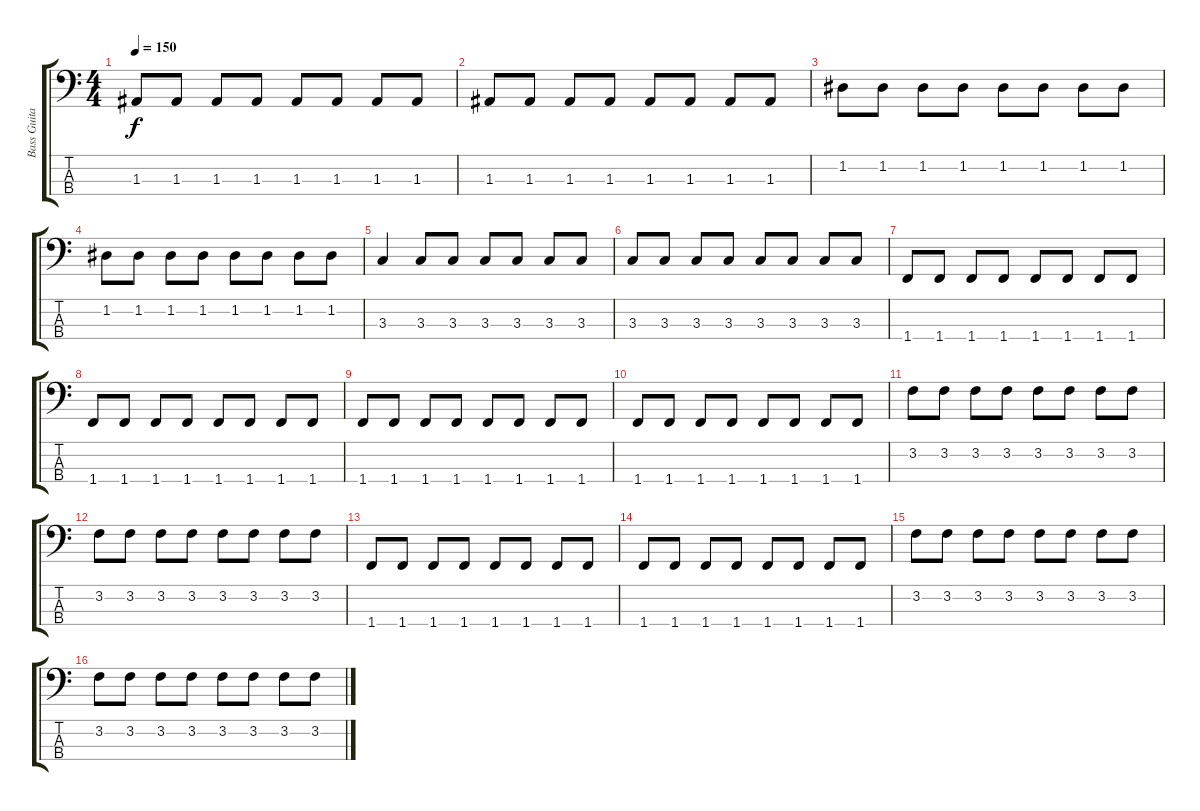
\track ("Bass Guitar" "Bass Guita") {instrument electricbassfinger}
\staff {score tabs}
\tuning (G2 D2 A1 E1) {hide}
\ts (4 4)
\tempo 150
\clef f4
\ks c
1.3.8{dy f} 1.3.8 1.3.8 1.3.8 1.3.8 1.3.8 1.3.8 1.3.8 |
1.3.8 1.3.8 1.3.8 1.3.8 1.3.8 1.3.8 1.3.8 1.3.8 |
1.2.8 1.2.8 1.2.8 1.2.8 1.2.8 1.2.8 1.2.8 1.2.8 |
1.2.8 1.2.8 1.2.8 1.2.8 1.2.8 1.2.8 1.2.8 1.2.8 |
3.3.4 3.3.8 3.3.8 3.3.8 3.3.8 3.3.8 3.3.8 |
3.3.8 3.3.8 3.3.8 3.3.8 3.3.8 3.3.8 3.3.8 3.3.8 |
1.4.8 1.4.8 1.4.8 1.4.8 1.4.8 1.4.8 1.4.8 1.4.8 |
1.4.8 1.4.8 1.4.8 1.4.8 1.4.8 1.4.8 1.4.8 1.4.8 |
1.4.8 1.4.8 1.4.8 1.4.8 1.4.8 1.4.8 1.4.8 1.4.8 |
1.4.8 1.4.8 1.4.8 1.4.8 1.4.8 1.4.8 1.4.8 1.4.8 |
3.2.8 3.2.8 3.2.8 3.2.8 3.2.8 3.2.8 3.2.8 3.2.8 |
3.2.8 3.2.8 3.2.8 3.2.8 3.2.8 3.2.8 3.2.8 3.2.8 |
1.4.8 1.4.8 1.4.8 1.4.8 1.4.8 1.4.8 1.4.8 1.4.8 |
1.4.8 1.4.8 1.4.8 1.4.8 1.4.8 1.4.8 1.4.8 1.4.8 |
3.2.8 3.2.8 3.2.8 3.2.8 3.2.8 3.2.8 3.2.8 3.2.8 |
3.2.8 3.2.8 3.2.8 3.2.8 3.2.8 3.2.8 3.2.8 3.2.8
